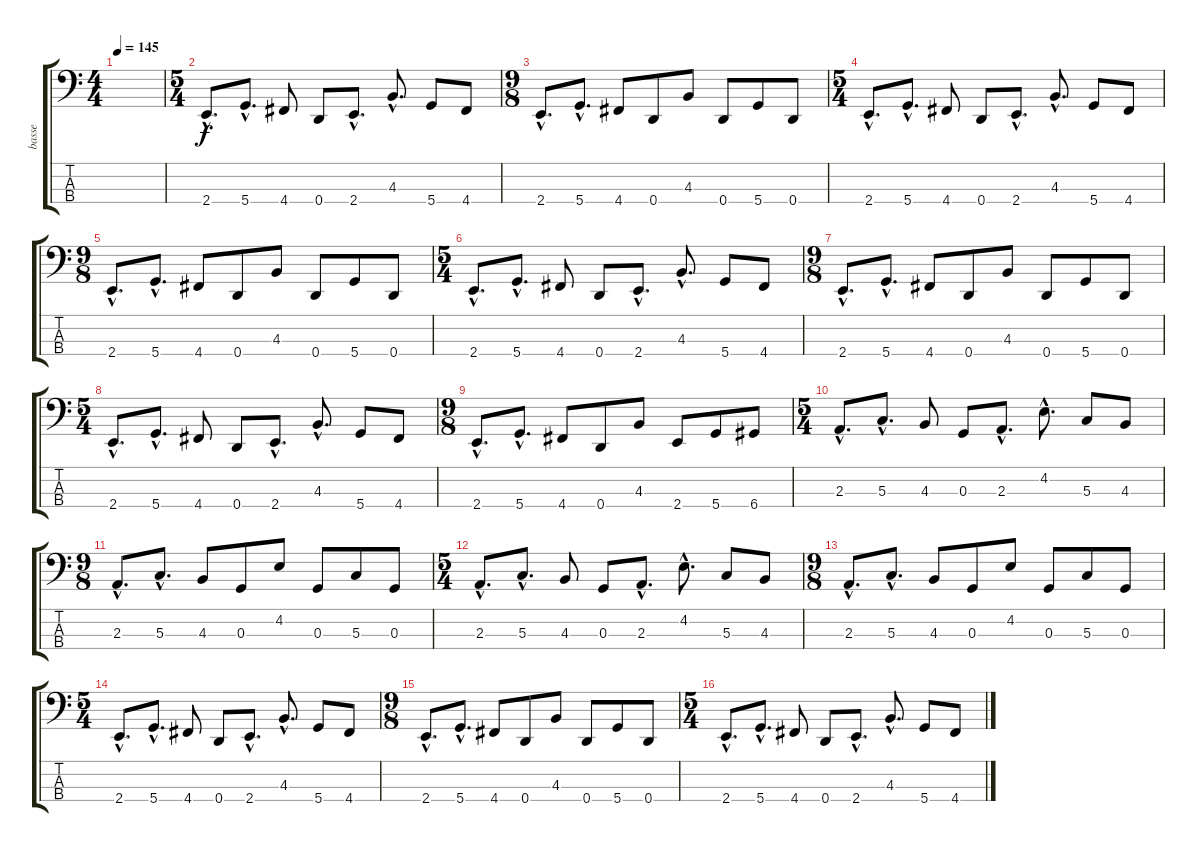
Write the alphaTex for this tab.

\track ("basse" "basse") {instrument electricbassfinger}
\staff {score tabs}
\tuning (F2 C2 G1 D1) {hide}
\ts (4 4)
\tempo 145
\clef f4
\ks c
|
\ts (5 4)
2.4{hac}.8{d} 5.4{hac}.8{d} 4.4.8 0.4.8 2.4{hac}.8{d} 4.3{hac}.8{d} 5.4.8 4.4.8 |
\ts (9 8)
2.4{hac}.8{d} 5.4{hac}.8{d} 4.4.8 0.4.8 4.3.8 0.4.8 5.4.8 0.4.8 |
\ts (5 4)
2.4{hac}.8{d} 5.4{hac}.8{d} 4.4.8 0.4.8 2.4{hac}.8{d} 4.3{hac}.8{d} 5.4.8 4.4.8 |
\ts (9 8)
2.4{hac}.8{d} 5.4{hac}.8{d} 4.4.8 0.4.8 4.3.8 0.4.8 5.4.8 0.4.8 |
\ts (5 4)
2.4{hac}.8{d} 5.4{hac}.8{d} 4.4.8 0.4.8 2.4{hac}.8{d} 4.3{hac}.8{d} 5.4.8 4.4.8 |
\ts (9 8)
2.4{hac}.8{d} 5.4{hac}.8{d} 4.4.8 0.4.8 4.3.8 0.4.8 5.4.8 0.4.8 |
\ts (5 4)
2.4{hac}.8{d} 5.4{hac}.8{d} 4.4.8 0.4.8 2.4{hac}.8{d} 4.3{hac}.8{d} 5.4.8 4.4.8 |
\ts (9 8)
2.4{hac}.8{d} 5.4{hac}.8{d} 4.4.8 0.4.8 4.3.8 2.4.8 5.4.8 6.4.8 |
\ts (5 4)
2.3{hac}.8{d} 5.3{hac}.8{d} 4.3.8 0.3.8 2.3{hac}.8{d} 4.2{hac}.8{d} 5.3.8 4.3.8 |
\ts (9 8)
2.3{hac}.8{d} 5.3{hac}.8{d} 4.3.8 0.3.8 4.2.8 0.3.8 5.3.8 0.3.8 |
\ts (5 4)
2.3{hac}.8{d} 5.3{hac}.8{d} 4.3.8 0.3.8 2.3{hac}.8{d} 4.2{hac}.8{d} 5.3.8 4.3.8 |
\ts (9 8)
2.3{hac}.8{d} 5.3{hac}.8{d} 4.3.8 0.3.8 4.2.8 0.3.8 5.3.8 0.3.8 |
\ts (5 4)
2.4{hac}.8{d} 5.4{hac}.8{d} 4.4.8 0.4.8 2.4{hac}.8{d} 4.3{hac}.8{d} 5.4.8 4.4.8 |
\ts (9 8)
2.4{hac}.8{d} 5.4{hac}.8{d} 4.4.8 0.4.8 4.3.8 0.4.8 5.4.8 0.4.8 |
\ts (5 4)
2.4{hac}.8{d} 5.4{hac}.8{d} 4.4.8 0.4.8 2.4{hac}.8{d} 4.3{hac}.8{d} 5.4.8 4.4.8
